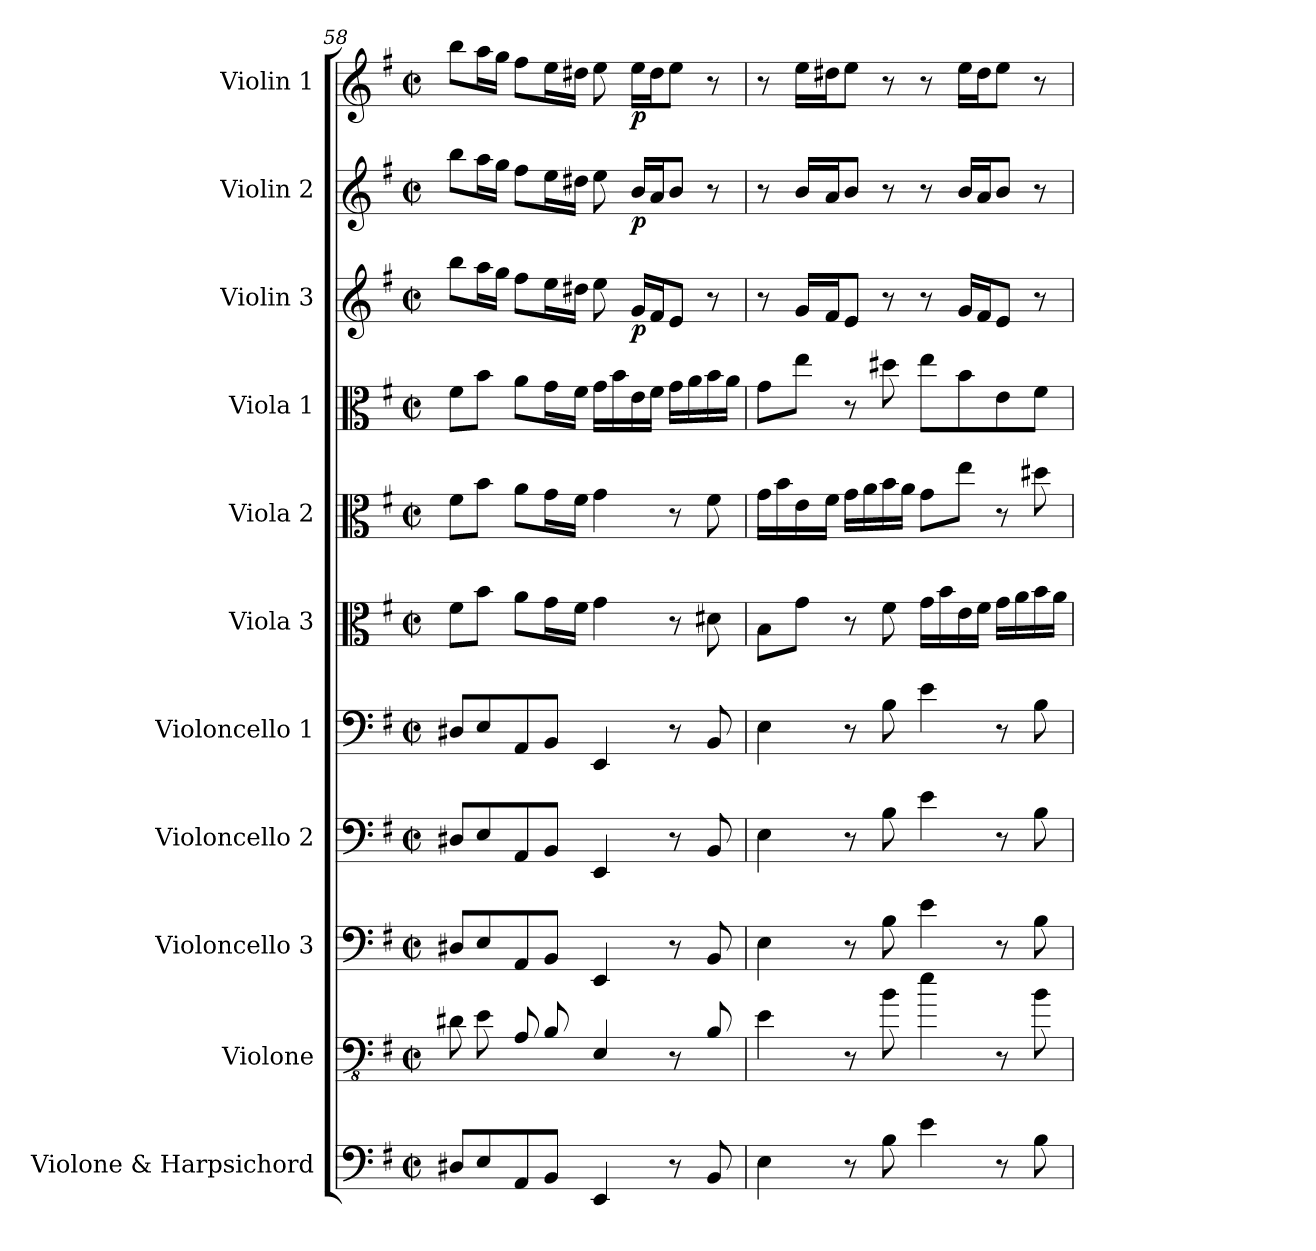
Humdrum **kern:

**kern	**kern	**kern	**kern	**kern	**kern	**kern	**kern	**kern	**dynam	**kern	**dynam	**kern	**dynam
*part11	*part10	*part9	*part8	*part7	*part6	*part5	*part4	*part3	*part3	*part2	*part2	*part1	*part1
*staff11	*staff10	*staff9	*staff8	*staff7	*staff6	*staff5	*staff4	*staff3	*staff3	*staff2	*staff2	*staff1	*staff1
*I"Violone &amp; Harpsichord	*I"Violone	*I"Violoncello 3	*I"Violoncello 2	*I"Violoncello 1	*I"Viola 3	*I"Viola 2	*I"Viola 1	*I"Violin 3	*	*I"Violin 2	*	*I"Violin 1	*
*I'Vne. &amp; Hch.	*I'Vne.	*I'Vc. 3	*I'Vc. 2	*I'Vc. 1	*I'Vla. 3	*I'Vla. 2	*I'Vla. 1	*I'Vln. 3	*	*I'Vln. 2	*	*I'Vln. 1	*
!!LO:LB:g=z
*clefF4	*clefFv4	*clefF4	*clefF4	*clefF4	*clefC3	*clefC3	*clefC3	*clefG2	*	*clefG2	*	*clefG2	*
*	*ITrd7c12	*	*	*	*	*	*	*	*	*	*	*	*
*k[f#]	*k[f#]	*k[f#]	*k[f#]	*k[f#]	*k[f#]	*k[f#]	*k[f#]	*k[f#]	*	*k[f#]	*	*k[f#]	*
*M4/4	*M4/4	*M4/4	*M4/4	*M4/4	*M4/4	*M4/4	*M4/4	*M4/4	*	*M4/4	*	*M4/4	*
*met(c|)	*met(c|)	*met(c|)	*met(c|)	*met(c|)	*met(c|)	*met(c|)	*met(c|)	*met(c|)	*	*met(c|)	*	*met(c|)	*
=58	=58	=58	=58	=58	=58	=58	=58	=58	=58	=58	=58	=58	=58
8D#X/L	8DD#X\	8D#X/L	8D#X/L	8D#X/L	8f#\L	8f#\L	8f#\L	8bb\L	.	8bb\L	.	8bb\L	.
8E/	8EE\	8E/	8E/	8E/	8b\J	8b\J	8b\J	16aa\L	.	16aa\L	.	16aa\L	.
.	.	.	.	.	.	.	.	16gg\JJ	.	16gg\JJ	.	16gg\JJ	.
8AA/	8AAA/	8AA/	8AA/	8AA/	8a\L	8a\L	8a\L	8ff#\L	.	8ff#\L	.	8ff#\L	.
8BB/J	8BBB/	8BB/J	8BB/J	8BB/J	16g\L	16g\L	16g\L	16ee\L	.	16ee\L	.	16ee\L	.
.	.	.	.	.	16f#\JJ	16f#\JJ	16f#\JJ	16dd#X\JJ	.	16dd#X\JJ	.	16dd#X\JJ	.
4EE/	4EEE/	4EE/	4EE/	4EE/	4g\	4g\	16g\LL	8ee\	.	8ee\	.	8ee\	.
.	.	.	.	.	.	.	16b\	.	.	.	.	.	.
!	!	!	!	!	!	!	!	!	!LO:DY:b	!	!LO:DY:b	!	!LO:DY:b
.	.	.	.	.	.	.	16e\	16g/LL	p	16b/LL	p	16ee\LL	p
.	.	.	.	.	.	.	16f#\JJ	16f#/J	.	16a/J	.	16dd#\J	.
8r	8r	8r	8r	8r	8r	8r	16g\LL	8e/J	.	8b/J	.	8ee\J	.
.	.	.	.	.	.	.	16a\	.	.	.	.	.	.
8BB/	8BBB/	8BB/	8BB/	8BB/	8d#X\	8f#\	16b\	8r	.	8r	.	8r	.
.	.	.	.	.	.	.	16a\JJ	.	.	.	.	.	.
=59	=59	=59	=59	=59	=59	=59	=59	=59	=59	=59	=59	=59	=59
4E\	4EE\	4E\	4E\	4E\	8B\L	16g\LL	8g\L	8r	.	8r	.	8r	.
.	.	.	.	.	.	16b\	.	.	.	.	.	.	.
.	.	.	.	.	8g\J	16e\	8ee\J	16g/LL	.	16b/LL	.	16ee\LL	.
.	.	.	.	.	.	16f#\JJ	.	16f#/J	.	16a/J	.	16dd#X\J	.
8r	8r	8r	8r	8r	8r	16g\LL	8r	8e/J	.	8b/J	.	8ee\J	.
.	.	.	.	.	.	16a\	.	.	.	.	.	.	.
8B\	8BB\	8B\	8B\	8B\	8f#\	16b\	8dd#X\	8r	.	8r	.	8r	.
.	.	.	.	.	.	16a\JJ	.	.	.	.	.	.	.
4e\	4E\	4e\	4e\	4e\	16g\LL	8g\L	8ee\L	8r	.	8r	.	8r	.
.	.	.	.	.	16b\	.	.	.	.	.	.	.	.
.	.	.	.	.	16e\	8ee\J	8b\	16g/LL	.	16b/LL	.	16ee\LL	.
.	.	.	.	.	16f#\JJ	.	.	16f#/J	.	16a/J	.	16dd#\J	.
8r	8r	8r	8r	8r	16g\LL	8r	8e\	8e/J	.	8b/J	.	8ee\J	.
.	.	.	.	.	16a\	.	.	.	.	.	.	.	.
8B\	8BB\	8B\	8B\	8B\	16b\	8dd#X\	8f#\J	8r	.	8r	.	8r	.
.	.	.	.	.	16a\JJ	.	.	.	.	.	.	.	.
=	=	=	=	=	=	=	=	=	=	=	=	=	=
*-	*-	*-	*-	*-	*-	*-	*-	*-	*-	*-	*-	*-	*-
